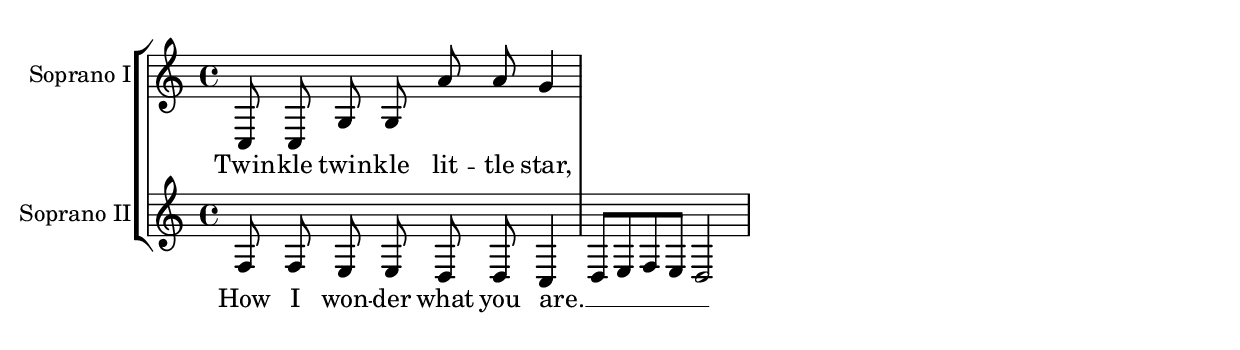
\version "2.18.2"

ldSopranoIMusic = \relative c {
  << \new Voice = "soprano1_voice1" {
    c8 c g' g a' a g4
  } >>
}
ldSopranoILyricsVoiceOneI = \lyricmode {
  Twin -- kle twin -- kle lit -- tle star,
}
ldSopranoIIMusic = \relative c {
  << \new Voice = "soprano2_voice1" {
    f8 f e e d d c4 d8[ e f e] d2
  } >>
}
ldSopranoIILyricsVoiceOneI = \lyricmode {
  How I won -- der what you are. __ _ _
}

\book {
  \header {
  }

  \score {
    \new StaffGroup <<
      \set StaffGroup.systemStartDelimiterHierarchy = #'(SystemStartBracket soprano1 soprano2)
      <<
      \new Staff = SopranoIStaff \with { }
      \context Staff = SopranoIStaff {
        \set Staff.instrumentName = #"Soprano I"
        \clef "treble"
        \set Staff.autoBeaming = ##f
        \ldSopranoIMusic
      }
      \new Lyrics {
        \lyricsto "soprano1_voice1" { \ldSopranoILyricsVoiceOneI }
      }
      >>

      <<
      \new Staff = SopranoIIStaff \with { }
      \context Staff = SopranoIIStaff {
        \set Staff.instrumentName = #"Soprano II"
        \clef "treble"
        \set Staff.autoBeaming = ##f
        \ldSopranoIIMusic
      }
      \new Lyrics {
        \lyricsto "soprano2_voice1" { \ldSopranoIILyricsVoiceOneI }
      }
      >>
    >>
  }
}
